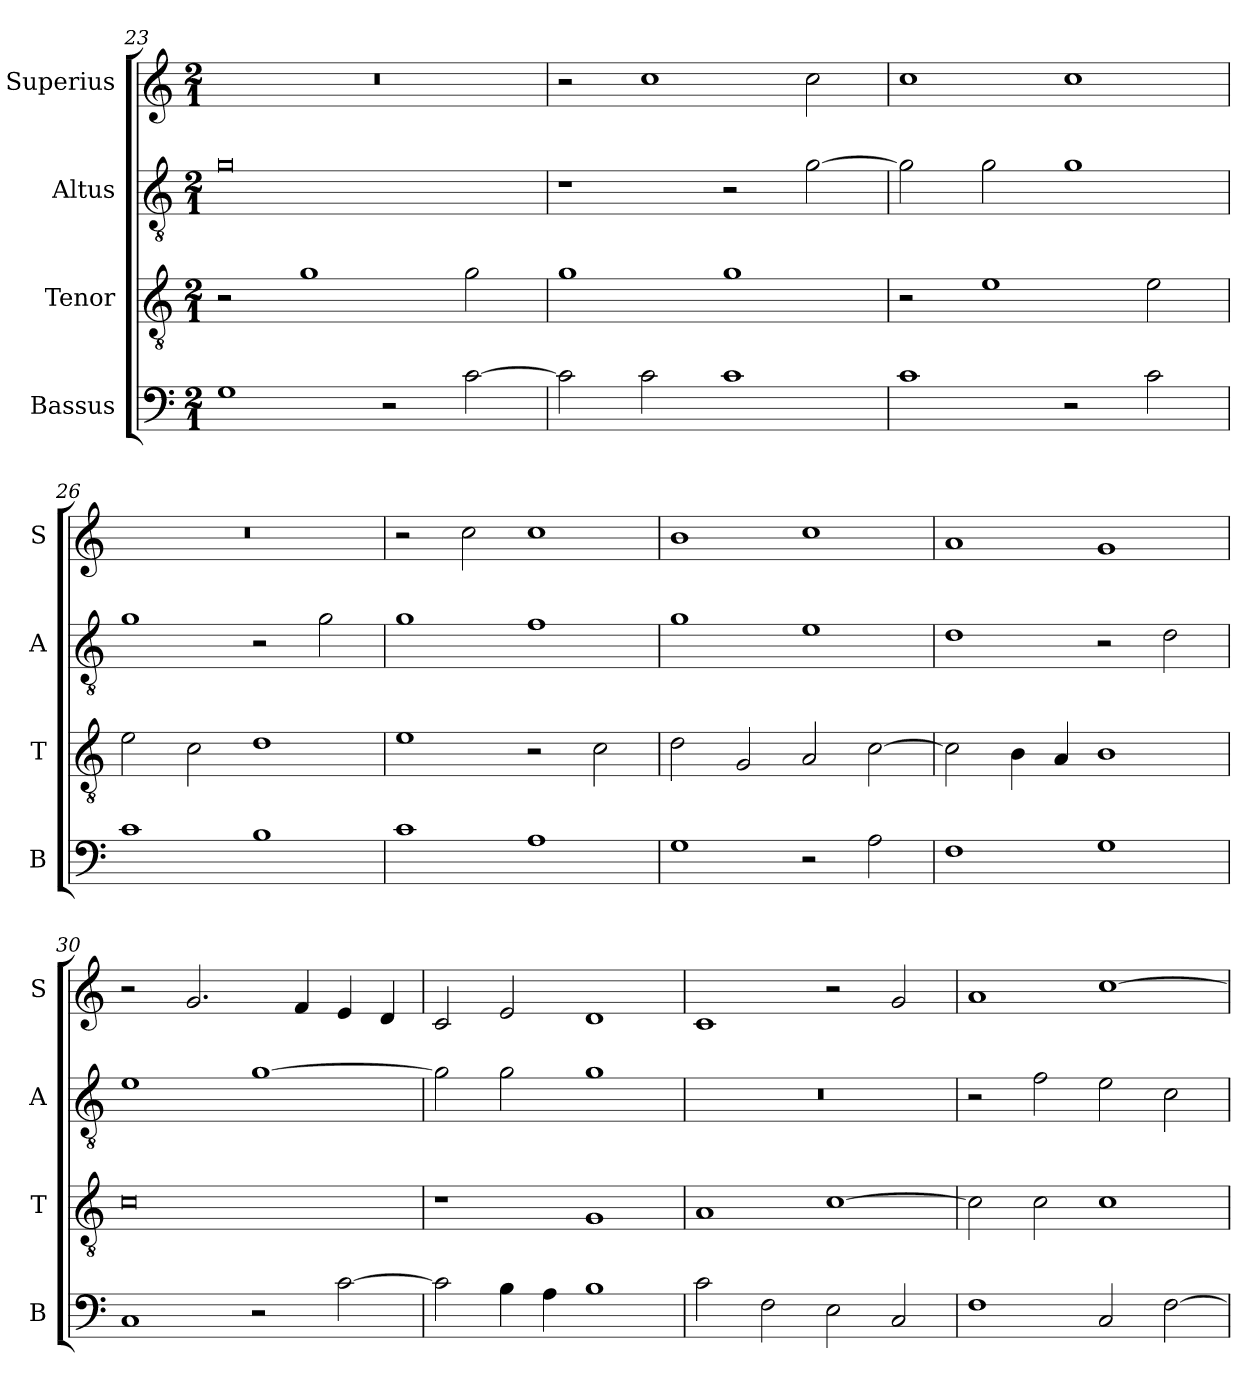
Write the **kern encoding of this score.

**kern	**kern	**kern	**kern
*part4	*part3	*part2	*part1
*staff4	*staff3	*staff2	*staff1
*I"Bassus	*I"Tenor	*I"Altus	*I"Superius
*I'B	*I'T	*I'A	*I'S
*clefF4	*clefGv2	*clefGv2	*clefG2
*k[]	*k[]	*k[]	*k[]
*C:	*C:	*C:	*C:
*M2/1	*M2/1	*M2/1	*M2/1
=23	=23	=23	=23
1G	2r	0g	0r
.	1g	.	.
2r	.	.	.
[2c	2g	.	.
=24	=24	=24	=24
2c]	1g	1r	2r
2c	.	.	1cc
1c	1g	2r	.
.	.	[2g	2cc
=25	=25	=25	=25
1c	2r	2g]	1cc
.	1e	2g	.
2r	.	1g	1cc
2c	2e	.	.
=26	=26	=26	=26
1c	2e	1g	0r
.	2c	.	.
1B	1d	2r	.
.	.	2g	.
=27	=27	=27	=27
1c	1e	1g	2r
.	.	.	2cc
1A	2r	1f	1cc
.	2c	.	.
=28	=28	=28	=28
1G	2d	1g	1b
.	2G	.	.
2r	2A	1e	1cc
2A	[2c	.	.
=29	=29	=29	=29
1F	2c]	1d	1a
.	4B	.	.
.	4A	.	.
1G	1B	2r	1g
.	.	2d	.
=30	=30	=30	=30
1C	0c	1e	2r
.	.	.	2.g
2r	.	[1g	.
.	.	.	4f
[2c	.	.	4e
.	.	.	4d
=31	=31	=31	=31
2c]	1r	2g]	2c
4B	.	2g	2e
4A	.	.	.
1B	1G	1g	1d
=32	=32	=32	=32
2c	1A	0r	1c
2F	.	.	.
2E	[1c	.	2r
2C	.	.	2g
=33	=33	=33	=33
1F	2c]	2r	1a
.	2c	2f	.
2C	1c	2e	[1cc
[2F	.	2c	.
=	=	=	=
*-	*-	*-	*-
